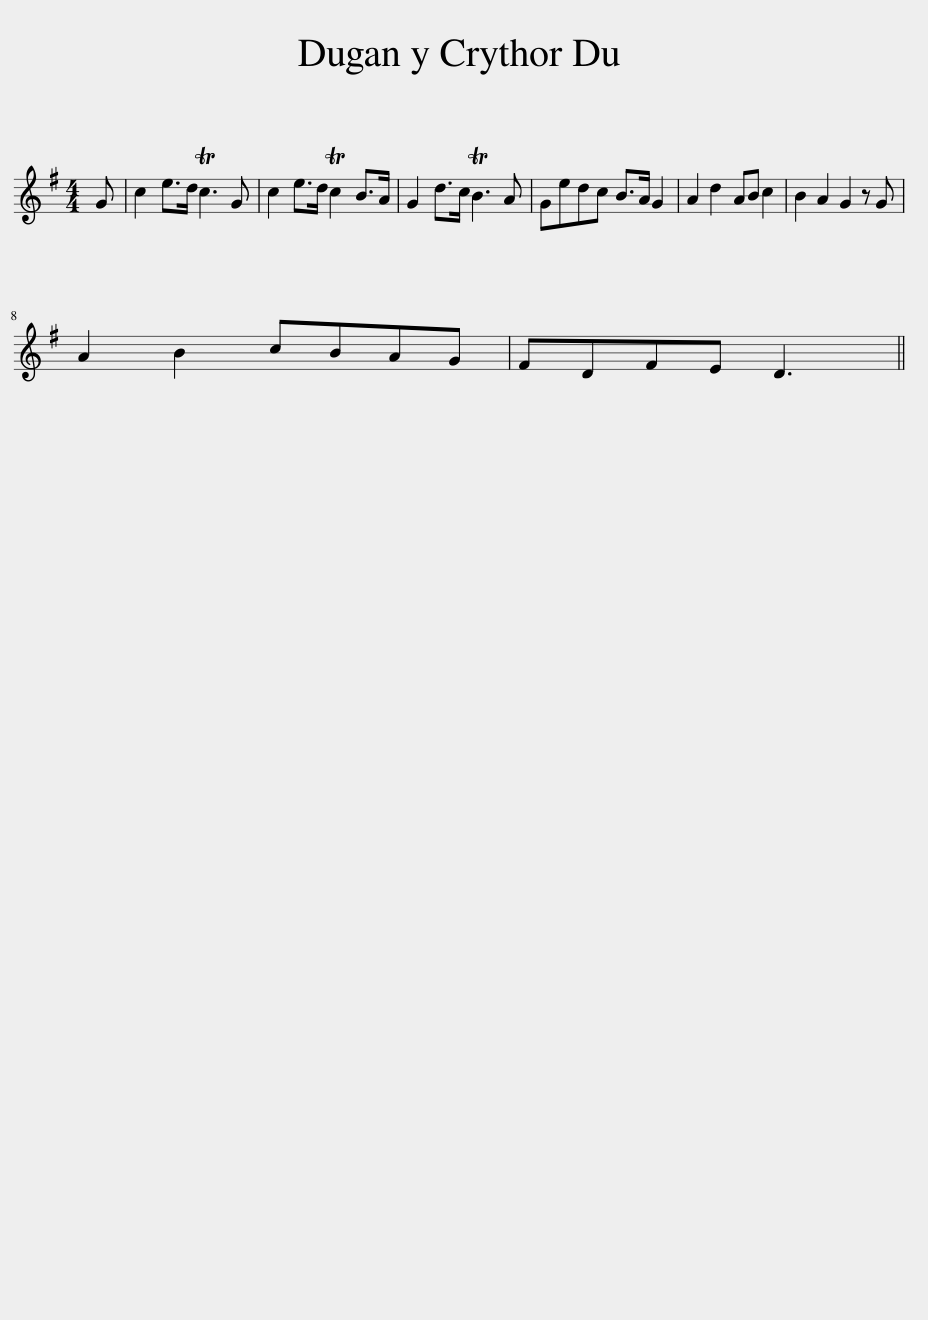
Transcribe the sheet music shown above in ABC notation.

X:1
L:1/8
M:4/4
I:linebreak $
K:G
V:1 treble
V:1
 G | c2 e>d Tc3 G | c2 e>d Tc2 B>A | G2 d>c TB3 A | Gedc B>A G2 | %5
 A2 d2 AB c2 | B2 A2 G2 z G |$ A2 B2 cBAG | FDFE D3 || %9
